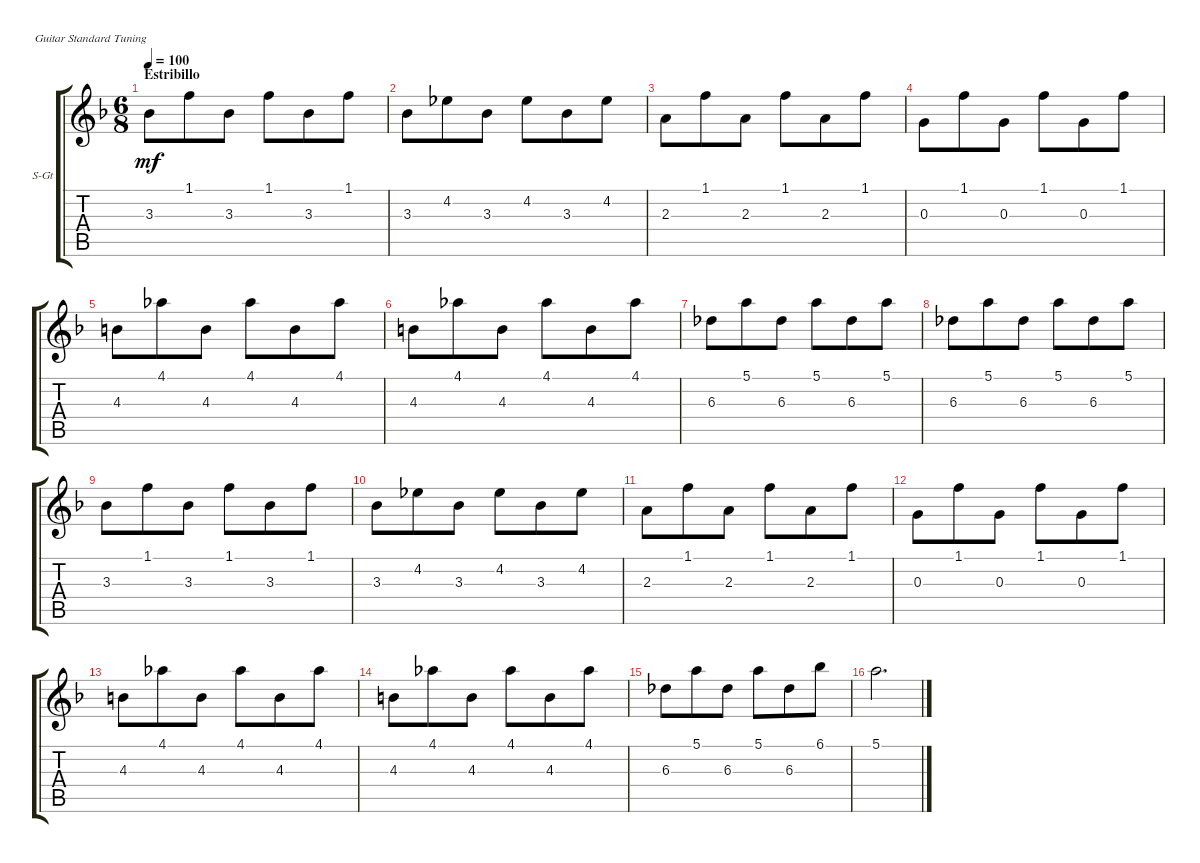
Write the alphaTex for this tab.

\defaultSystemsLayout 4
\bracketExtendMode groupsimilarinstruments
\firstSystemTrackNameOrientation horizontal
\otherSystemsTrackNameOrientation horizontal
\track ("Electrica limpia" "S-Gt") {instrument electricguitarjazz}
\staff {score tabs}
\tuning (E4 B3 G3 D3 A2 E2)
\ts (6 8)
\section ("" "Estribillo")
\tempo 100
\clef g2
\ks dminor
3.3.8{dy mf} 1.1.8 3.3.8 1.1.8 3.3.8 1.1.8 |
3.3.8 4.2.8 3.3.8 4.2.8 3.3.8 4.2.8 |
2.3.8 1.1.8 2.3.8 1.1.8 2.3.8 1.1.8 |
0.3.8 1.1.8 0.3.8 1.1.8 0.3.8 1.1.8 |
4.3.8 4.1.8 4.3.8 4.1.8 4.3.8 4.1.8 |
4.3.8 4.1.8 4.3.8 4.1.8 4.3.8 4.1.8 |
6.3.8 5.1.8 6.3.8 5.1.8 6.3.8 5.1.8 |
6.3.8 5.1.8 6.3.8 5.1.8 6.3.8 5.1.8 |
3.3.8 1.1.8 3.3.8 1.1.8 3.3.8 1.1.8 |
3.3.8 4.2.8 3.3.8 4.2.8 3.3.8 4.2.8 |
2.3.8 1.1.8 2.3.8 1.1.8 2.3.8 1.1.8 |
0.3.8 1.1.8 0.3.8 1.1.8 0.3.8 1.1.8 |
4.3.8 4.1.8 4.3.8 4.1.8 4.3.8 4.1.8 |
4.3.8 4.1.8 4.3.8 4.1.8 4.3.8 4.1.8 |
6.3.8 5.1.8 6.3.8 5.1.8 6.3.8 6.1.8 |
5.1.2{d}
